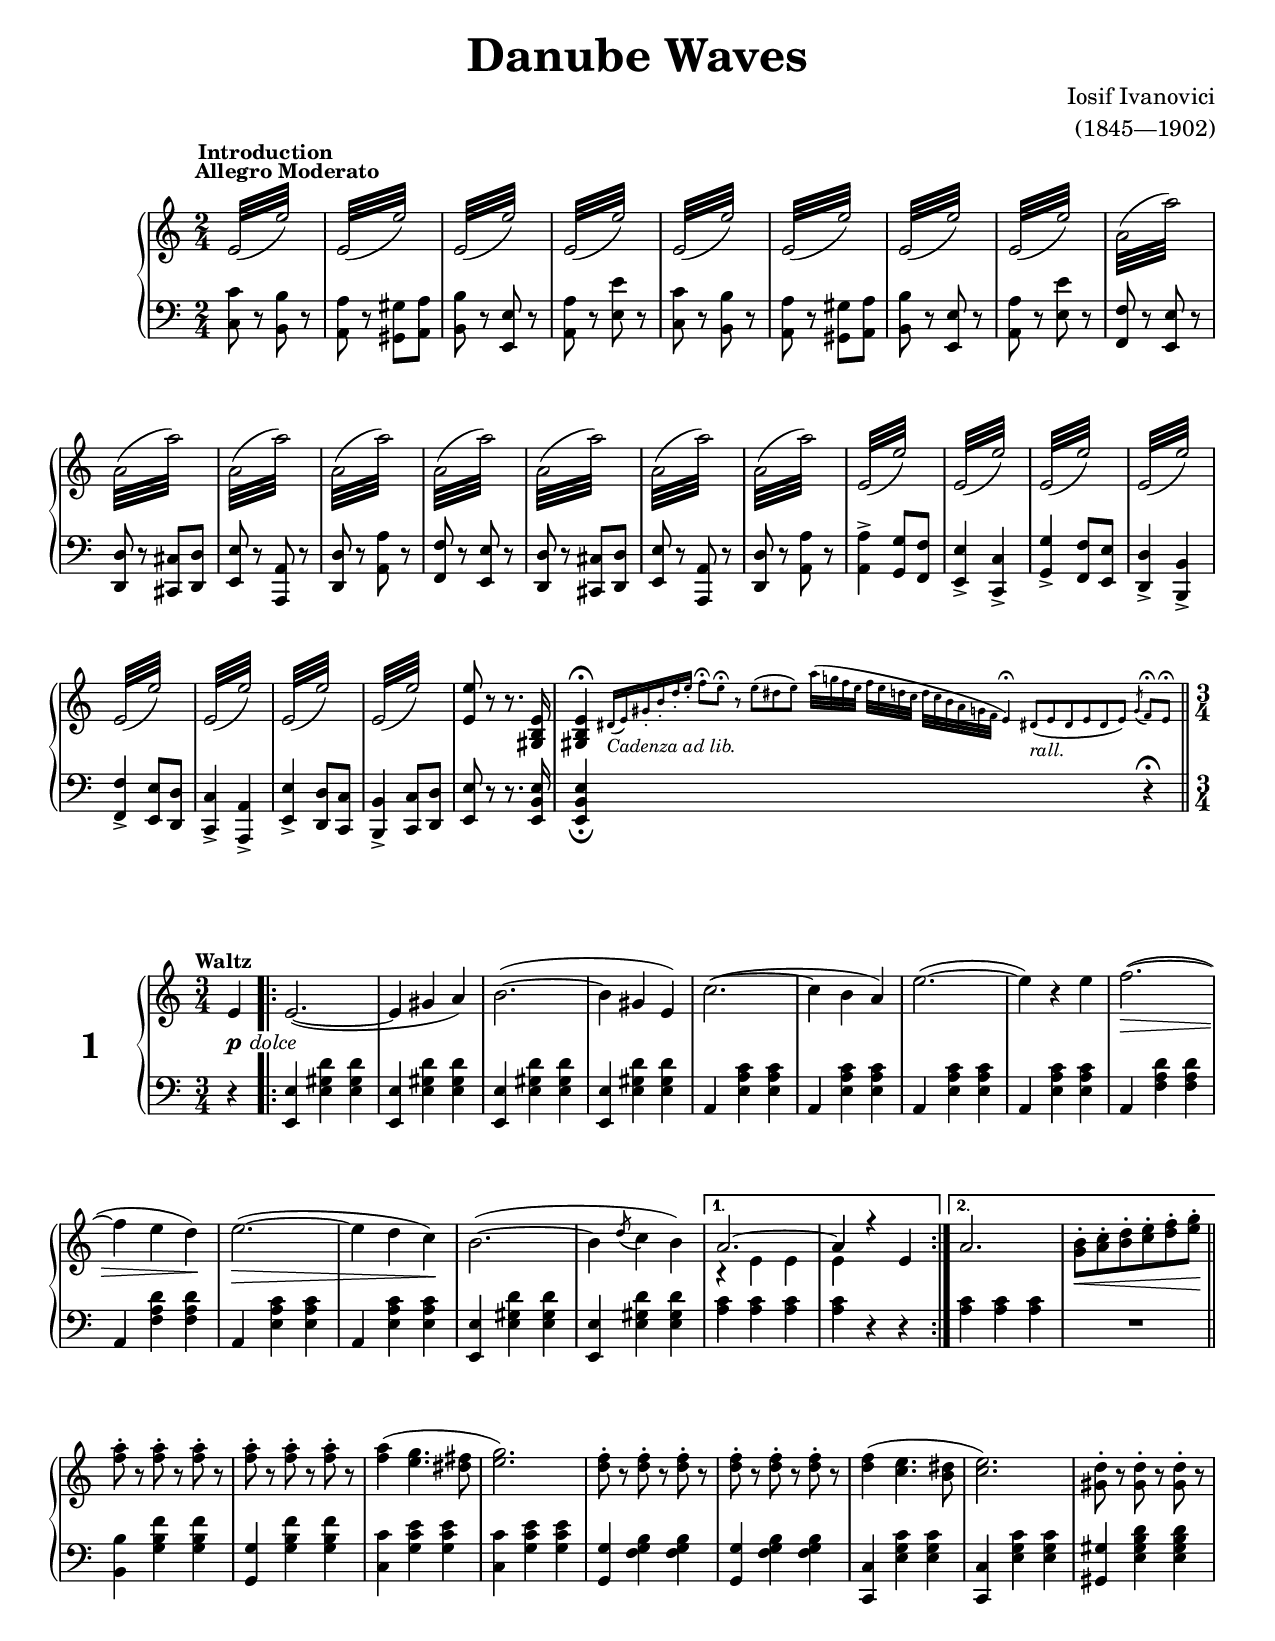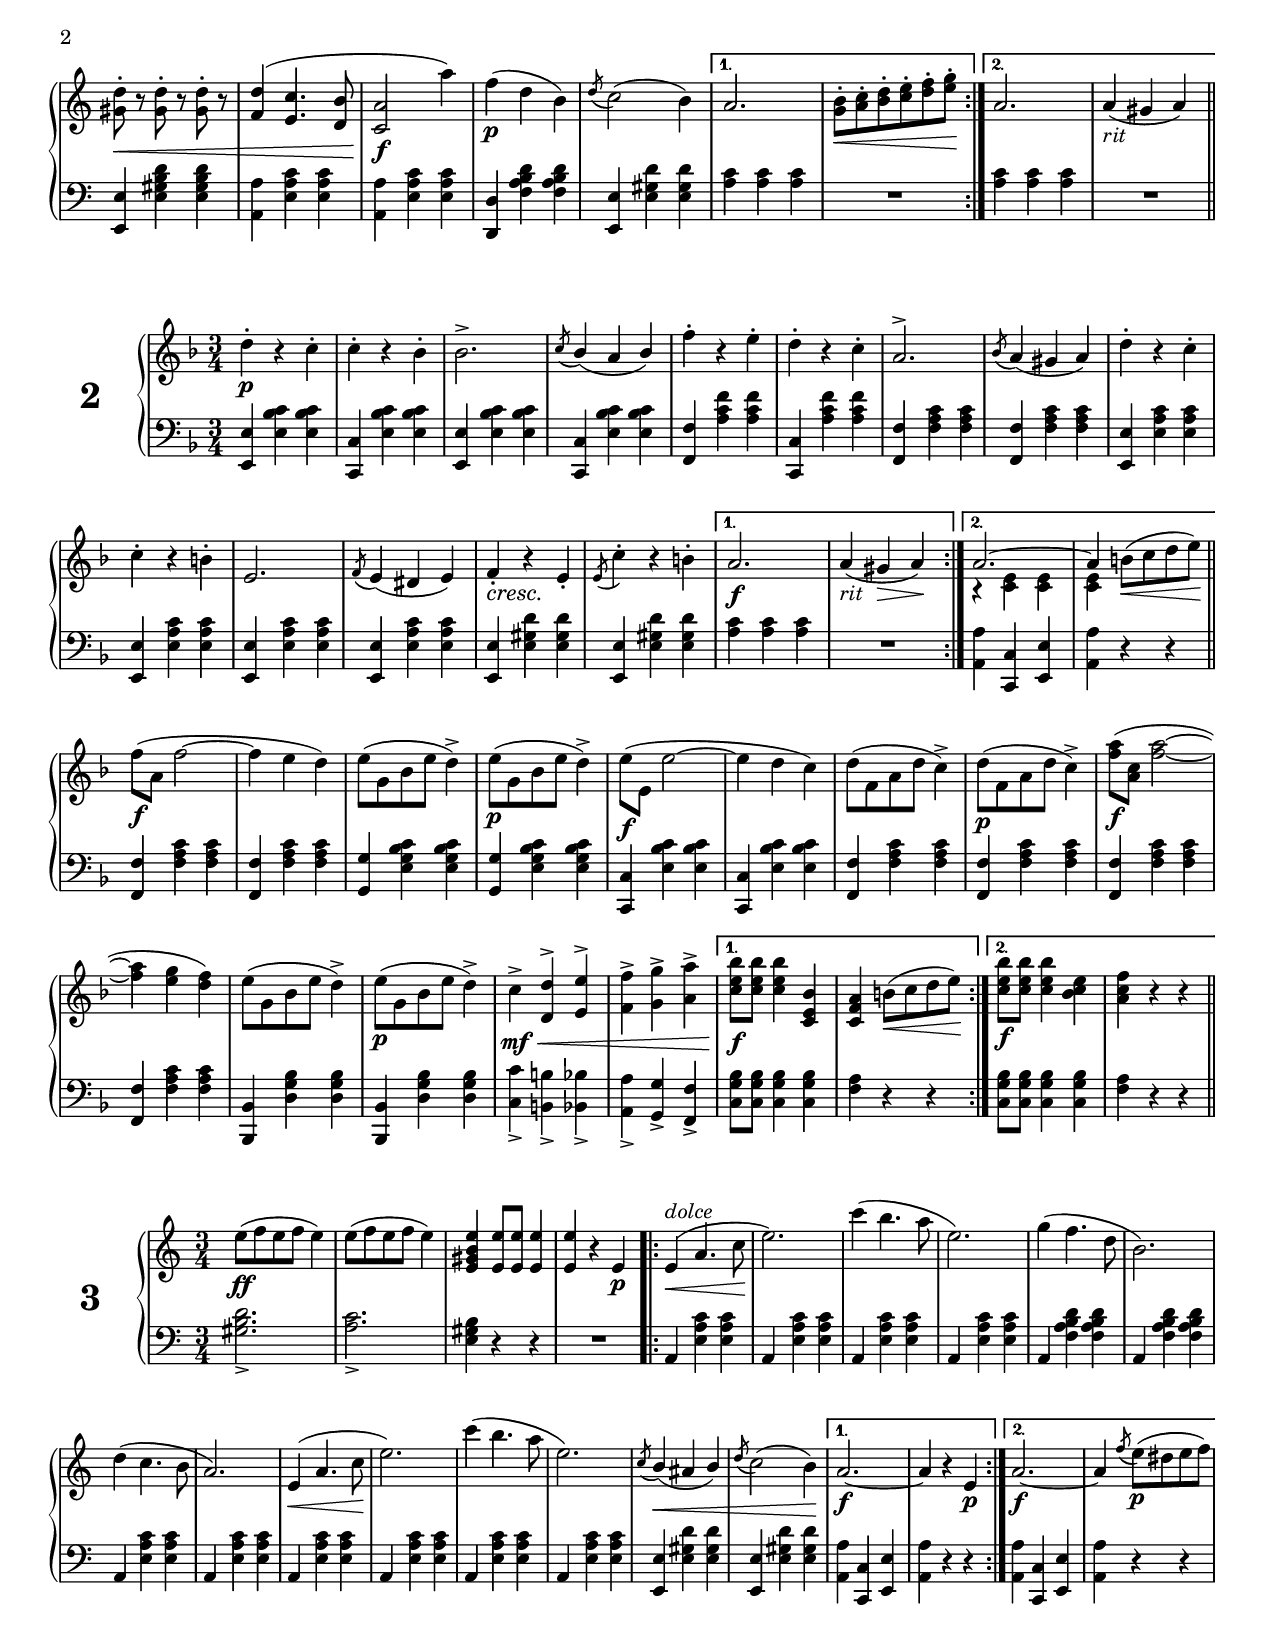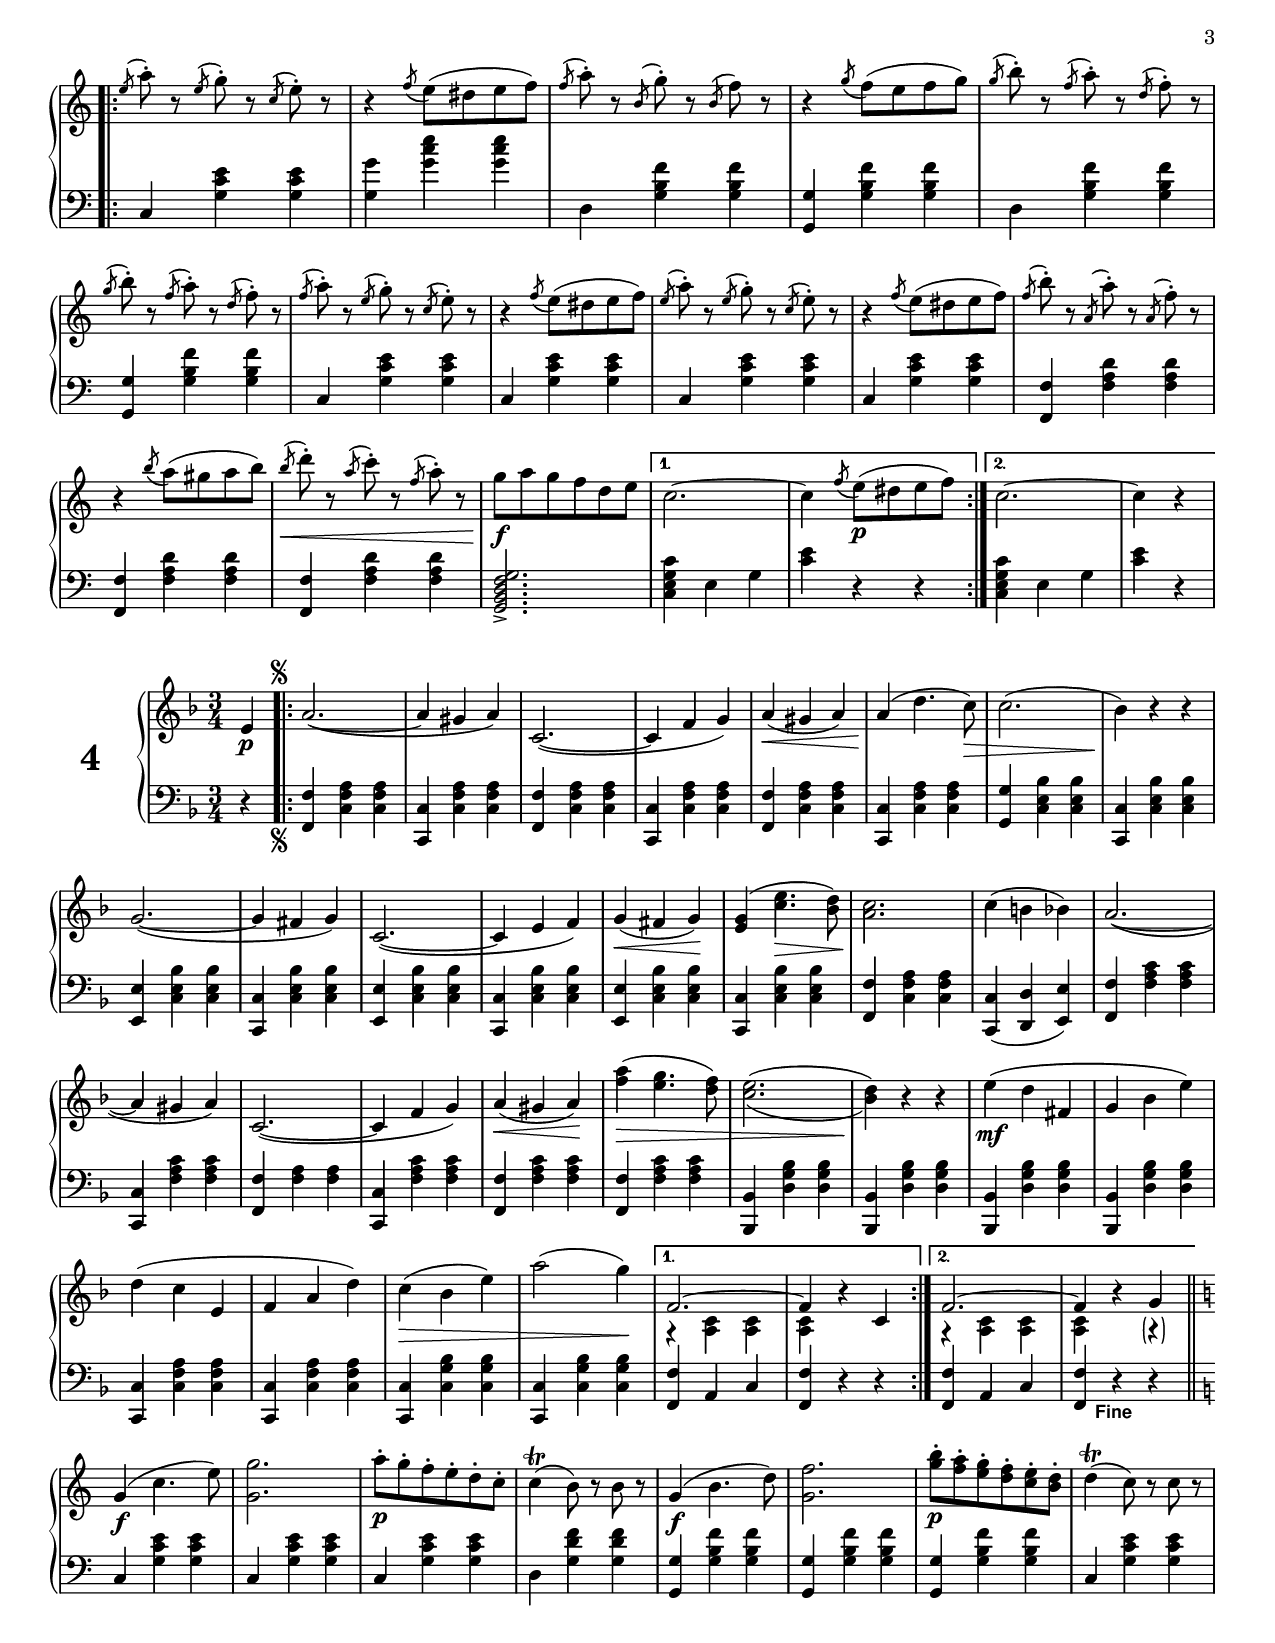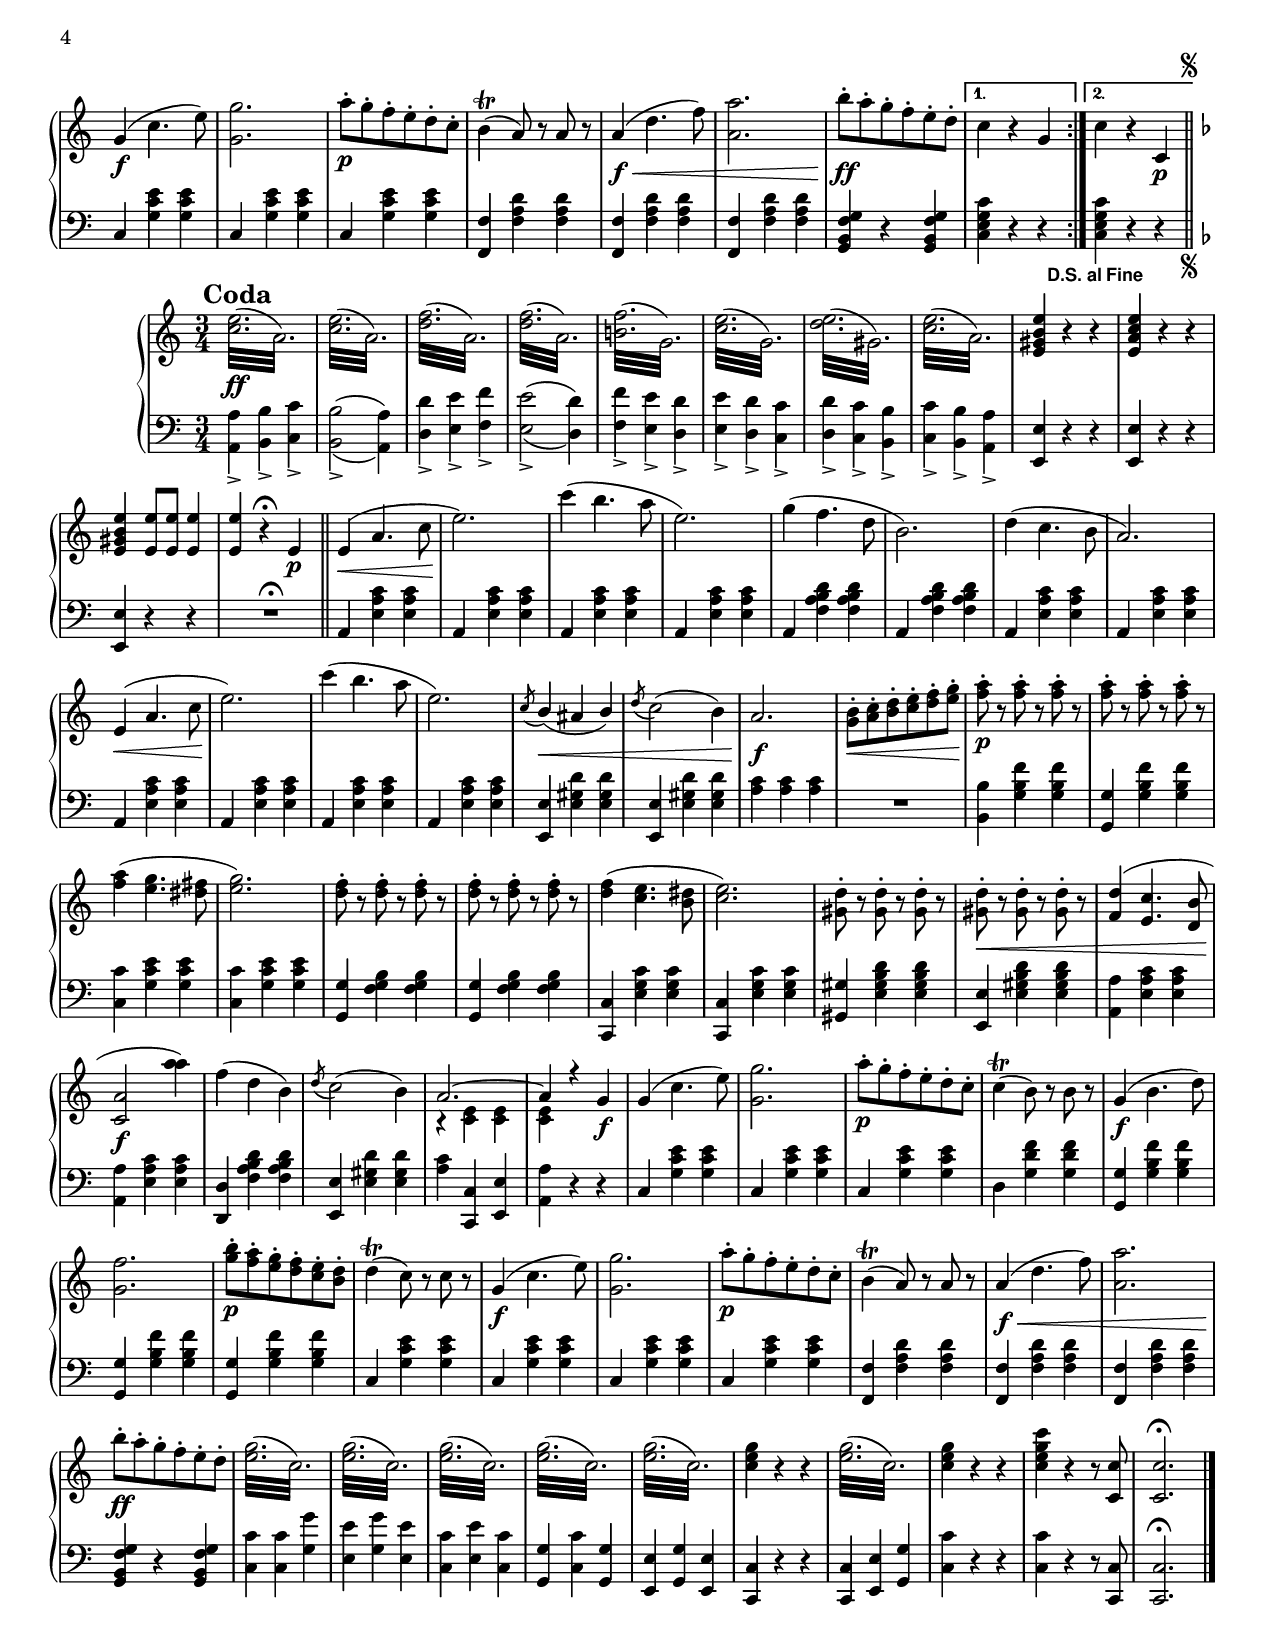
\version "2.22.0"
\include "articulate.ly"

\paper{
    #(set-paper-size "letter") 
    top-margin = 0.4\in
    bottom-margin = 0.4\in
    left-margin = 0.4\in
    right-margin = 0.4\in
    page-count = #4
    %system-system-spacing = #'((basic-distance . 0.1) (padding . 0))
    %ragged-last-bottom = ##f
    %ragged-bottom = ##f
}

%#(set-global-staff-size 18)
#(set-global-staff-size 17.82)
%#(set-global-staff-size 17)

PDolceEx = \markup {\whiteout \dynamic p \italic \whiteout \pad-markup #0.3 dolce}

% ==> ************* <== %
% ==>   VARIABLES   <== %
% ==> ************* <== %

% Intro, Right Hand

treme = \relative c' {
    \repeat tremolo 8 {e32( e'32)}
}

trema = \relative c'' {
    \repeat tremolo 8 {a32( a'32)}
}

% Score 1, Part 1, Left Hand

EDomSevMV = \relative c {
    <e e,>4 <e gis d'>4 <e gis d'>4
}

AMinSecInv = \relative c {
    a4 <e' a c>4 <e a c>4 
}

DMinOA = \relative c {
    a4 <f' a d>4 <f a d>4
}

AMinFinish = \relative c' {
    <c a>4 q4 q4
}

% Score 1, Part 2, Left Hand

GDomSevOB = \relative c' {
    <b b,>4 <g b f'>4 q4
}

GDomSevR = \relative c' {
    <g g,>4 <g b f'>4 q4
}

CIIndInv = \relative c' {
    <c c,>4 <e c g>4 q4
}

GDomSevIIIrdInv = \relative c' {
    <g g,>4 <f g b>4 q4
}

CFirstInv = \relative c {
    <c c,>4 <e g c>4 q4
}

EDomSevOGis = \relative c' {
    <gis gis,>4 <e gis b d>4 q4
}

EDomSev = \relative c {
    <e e,>4 <e gis b d>4 q4
}

AMinSecInvDub = \relative c' {
    <a a,>4 <e a c>4 q4
}

AMinSevDimVSecInvOD = \relative c {
    <d d,>4 <f a b d>4 q4
}

% Score 2, Part 1, Left Hand

CDomSevIstInvOEMV = \relative c {
    <e e,>4 <e bes' c>4 q4
}

CDomSevIstInvRMV = \relative c {
    <c c,>4 <e bes' c>4 q4
}

FIstInvR = \relative c {
    <f f,>4 <a c f>4 q4
}

FIstInvOC = \relative c {
    <c c,>4 <a' c f>4 q4
}

FRR = \relative c {
    <f f,>4 <f a c>4 q4
}

ASecInvOE = \relative c {
    <e e,>4 <e a c>4 q4
}

EDomSevMV = \relative c {
    <e e,>4 <e gis d'>4 <e gis d'>4
}

AMinFinishOctave = \relative c {
    <a a'>4 <c c,>4 <e e,>4 | <a a,>4 r4 r4
}

% Score 2, Part 2, Left Hand

FRR = \relative c {
    <f f,>4 <f a c>4 q4
}

CDomSevIstInvOG = \relative c' {
    <g g,>4 <e g bes c>4 q4
}

CDomSevIstInvRMV = \relative c {
    <c c,>4 <e bes' c>4 q4
}

GMinSecInvOBes = \relative c {
    <bes bes,>4 <d g bes>4 q4
}

% Score 3, Part 1, Left Hand

AMinSecInv = \relative c {
    a4 <e' a c>4 <e a c>4 
}

AMinSevDimVSecInvR = \relative c {
    a4 <f' a b d>4 q4
}

EDomSevMV = \relative c {
    <e e,>4 <e gis d'>4 <e gis d'>4
}

% Score 3, Part 2, Left hand

CSecInvSing = \relative c {
    c4 <e' c g>4 q4
}

CSecInvOGDub = \relative c'' {
    <g g,>4 <g c e>4 q4
}

GDomSevOD = \relative c {
    d4 <g b f'>4 q4
}

GDomSevR = \relative c' {
    <g g,>4 <g b f'>4 q4
}

DMinIstInvOF = \relative c {
    <f f,>4 <f a d>4 q4
}

% Score 4, Part 1, Left hand

FSecInvR = \relative c {
    <f f,>4 <a f c>4 q4
}

FSecInvOC = \relative c {
    <c c,>4 <c f a>4 q4
}

CDomSevROGMV = \relative c' {
    <g g,>4 <bes e, c>4 q4
}

CDomSevRRMV = \relative c {
    <c c,>4 <c e bes'>4 q4
}

CDomSevROEMV = \relative c {
    <e e,>4 <c e bes'>4 q4
}

FRR = \relative c {
    <f f,>4 <f a c>4 q4
}

FROC = \relative c {
    <c c,>4 <f a c>4 q4
}

FRRMV = \relative c {
    <f f,>4 <f a>4 q4
}

GMinSecInvOBes = \relative c {
    <bes bes,>4 <d g bes>4 q4
}

CDomSevRRMT = \relative c {
    <c c,>4 <c g' bes>4 q4
}

% Score 4, Part 2, Left hand

CSecInvSing = \relative c {
    c4 <e' c g>4 q4
}

GDomSevODMT = \relative c {
    d4 <g d' f>4 q4
}

GDomSevR = \relative c' {
    <g g,>4 <g b f'>4 q4
}

DMinIstInvOF = \relative c {
    <f f,>4 <f a d>4 q4
}

% ==> ********** <== %
% ==>   VOICES   <== %
% ==> ********** <== %

% Intro, Left Hand

sinintune = \relative c' {
    <c c,>8 r <b b,> r | <a a,>8 r <gis gis,> <a a,> |
    <b b,>8 r <e, e,> r | <a a,>8 r <e' e,> r |
}

sininteux = \relative c {
    <f f,>8 r <e e,> r | <d d,>8 r <cis cis,> <d d,> |
    <e e,>8 r <a, a,> r | <d d,>8 r <a' a,> r |
}

sinintois = \relative c' {
    <a  a,>4-> <g g,>8 <f f,> | <e e,>4-> <c c,>4-> |
    <g' g,>4-> <f f,>8 <e e,> | <d d,>4-> <b b,>4-> |
    <f' f,>4-> <e e,>8 <d d,> | <c c,>4-> <a a,>4-> |
    <e' e,>4-> <d d,>8 <c c,> | <b b,>4-> <c c,>8 <d d,> |
    <e e,>8 r8 r8. <e b e,>16 |
}

% Score 1, Part 1, Right Hand

dexuneone = \relative c' {
    e2.~( | e4 gis a) | b2.~( | b4 gis e) |
    c'2.~( | c4 b a) | e'2.~( | e4) r e |
    f2.~(\> | \break f4 e d)\! | e2.~(\> | e4 d c)\! |
    b2.~( | b4 \acciaccatura d8 c4 b) |
}

% Score 1, Part 2, Right Hand

dexunetwo = \relative c''' {
    <a f>8-. r q-. r q-. r | q8-. r q-. r q-. r |
    <a f>4( <g e>4. <fis dis>8 | <g e>2.) |
    <f d>8-. r q-. r q-. r | q8-. r q-. r q-. r |
    <f d>4( <e c>4. <dis b>8 | <e c>2.) |
    <d gis,>8-. r q-. r q-. r | \pageBreak
    q8-.\< r q-. r q-. r | <d f,>4( <c e,>4. <b d,>8 | 
    <a c,>2\f a'4) | f4(\p d b) | \acciaccatura d8 c2( b4) |
}

% Score 2, Part 1, Right Hand

dexdeuxone = \relative c'' {
    d4^.\p  r c^. | c4^. r bes^. | bes2.^> | \stemUp \acciaccatura c8 bes4( a bes) \stemNeutral |
    f'4^. r e^. | d4^. r c^. | a2.^> | \acciaccatura bes8 a4( gis a) |
    d4^.  r c^. | \break c4^. r b!^. | e,2. | \acciaccatura f8 e4( dis e) |
    \once \override DynamicTextSpanner.style = #'none 
    f4_.\cresc  r e_. | \acciaccatura e8 c'4^. r4 b!^.\! |
}

% Score 2, Part 2, Right Hand

dexdeuxtwo = \relative c'' {
    f8(\f a, f'2~ | f4 e d) | e8( g, bes e d4^>) | e8(\p g, bes e d4^>) |
    e8_[(\f e,] e'2~ | e4 d c) | d8(_[ f, a d] c4^>) | d8(\p_[ f, a d] c4^>) |
    <f a>8(\f <c a> <f a>2~ | \break <f a>4 <e g> <d f>) |  
    e8( g, bes e d4^>) | e8(\p g, bes e d4^>) |
    c4^>\mf\< <d d,>^> <e e,>^> | <f f,>4^> <g g,>^> <a a,>^> |
}

% Score 3, Part 1, Right Hand

dextroisone = \relative c' {
    \shape #'((0 . -1.5) (0 . -1) (0 . -1) (0 . -0.7)) Slur
    e4(\<^\markup{\italic "dolce"} a4. c8 | e2.)\! | c'4( b4. a8 | e2.) | 
    g4( f4. d8 | b2.) | \break d4( c4. b8 | a2.) | e4(\< a4. c8 | e2.)\! | c'4( b4. a8 | e2.) | 
    \stemUp \acciaccatura c8 b4(\< ais b) \stemNeutral | \acciaccatura d8 c2( b4)\! |
}

% Score 3, Part 2, Right Hand

dextroistwo = \relative c'' {
    \slashedGrace e8^( a^.) r \slashedGrace e8^( g^.) r \slashedGrace c,8^( e^.) r |
    r4 \acciaccatura f8 e( dis e f) |
    \slashedGrace f8^( a^.) r \slashedGrace b,8^( g'^.) r \slashedGrace b,8^( f') r |
    r4 \acciaccatura g8 f( e f g) |
    \slashedGrace g8^( b^.) r \slashedGrace f8^( a^.) r \slashedGrace d,8^( f^.) r | \break
    \slashedGrace g8^( b^.) r \slashedGrace f8^( a^.) r \slashedGrace d,8^( f^.) r |
    \slashedGrace f8^( a^.) r \slashedGrace e8^( g^.) r \slashedGrace c,8^( e^.) r |
    r4 \acciaccatura f8 e( dis e f) |
    \slashedGrace e8^( a^.) r \slashedGrace e8^( g^.) r \slashedGrace c,8^( e^.) r |
    r4 \acciaccatura f8 e( dis e f) |
    \slashedGrace f8^( b^.) r \slashedGrace a,8^( a'^.) r \slashedGrace a,8^( f'^.) r | \break
    r4 \acciaccatura b8 a( gis a b) |
    \slashedGrace b8\<^( d^.) r \slashedGrace a8^( c^.) r \slashedGrace f,8^( a^.) r |
    g8\f a g f d e |
}

% Score 4, Part 1, Right Hand

dexquatreone = \relative c'' {
    a2.~( | a4 gis a) | c,2.~( | c4 f g) | 
    a4(\< gis a) | a4(\! d4. c8\>) | c2.( | bes4\!) r r | \break
    g2.~( | g4 fis g) | c,2.~( | c4 e f) | 
    g4(\< fis g\!) | <g e>4( <c e>4.\> <bes d>8) | <a c>2.\! | c4( b! bes) |
    a2.~( | \break a4 gis a) | c,2.~( | c4 f g) | 
    a4(\< gis a\!) | <a' f>4(\> <g e>4. <f d>8) | 
    \set doubleSlurs = ##t
    <e c>2.( | <d bes>4)\! r4 r4 |
    \set doubleSlurs = ##f
    e4(\mf d fis, | g4 bes e) | \break d4( c e, | f a d) |
    c4(\> bes e) | a2( g4)\! |
}

% Score 4, Part 2, Right Hand

dexquatretwo = \relative c'' {
    g4(\f c4. e8) | <g g,>2. | a8^.\p g^. f^. e^. d^. c^. | c4(\trill b8) r8 b8 r8 |
    g4(\f b4. d8) | <f g,>2. | <b g>8^.\p <a f>^. <g e>^. <f d>^. <e c>^. <d b>^. | 
    d4(\trill c8) r c r | \pageBreak g4(\f c4. e8) | <g g,>2. | a8^.\p g^. f^. e^. d^. c^. | 
    b4(\trill a8) r a r | a4(\f\< d4. f8) | <a a,>2. | b8^.\ff a^. g^. f^. e^. d^. |
}

% Bottom Rehearsal Marks

dynamequatre = {
    s4
    \once \override Score.RehearsalMark.font-size = #-1
    \mark \markup { \musicglyph #"scripts.segno" }
    \repeat unfold 51 {s2.}
    \once \override Score.RehearsalMark.font-size = #-1
    \mark \markup { \musicglyph #"scripts.segno" }
}

% ==> ******************* <== %
% ==>   SUB COMBINATION   <== %
% ==> ******************* <== %

dexintro = \relative c' {
    \clef treble
    \key a \minor
    \time 2/4
    \tempo "Allegro Moderato"

    \override Beam.beam-thickness = #0.6
    \override Beam.length-fraction = #1.1
    \mark \markup {\bold \fontsize #-2 "   Introduction"}
    \repeat tremolo 8 {e32 ( e'32)}
    \treme \treme \treme \treme \treme \treme \treme
    \trema \break \trema \trema \trema \trema \trema \trema \trema
    \treme \treme \treme \treme \break \treme \treme \treme \treme
    <e, e'>8 r8 r8. <e b gis>16 
    \cadenzaOn
    <e b gis>4\fermata
    \magnifyMusic 0.63 {
        \override Score.SpacingSpanner.spacing-increment = #(* 1.2 0.63)
        dis16_\markup {\italic \fontsize #3 "Cadenza ad lib."}([ e) gis-. b-. d-. e-.]
        f8\fermata[ e\fermata] r e([ dis e)] a32([ g! f e] f[ e d! c]
        d_[ c b a g! f] e4\fermata) dis!8([_\markup{\italic \fontsize #3 "rall."} 
        e dis e dis e)] \acciaccatura g8 f8\fermata[ e\fermata]
    }
    \cadenzaOff

    \bar "||" \time 3/4
}

sinintro = \relative c' {
    \clef bass
    \key c \major
    \time 2/4

    \override Beam.beam-thickness = #0.6
    \override Beam.length-fraction = #1.1

    \sinintune \sinintune
    \sininteux \sininteux
    \sinintois
    \cadenzaOn
    <e, b e,>4_\fermata
    s1 s1 s2 s16
    r4\fermata
    \cadenzaOff

    \bar "||" \time 3/4
}

dexune = \relative c' {
    \clef treble
    \key a \minor
    \time 3/4
    \tempo "Waltz"

    \override Beam.beam-thickness = #0.6
    \override Beam.length-fraction = #1.1

    \partial 4 e4_\PDolceEx |
    \repeat volta 2 {
        \dexuneone
    }
    \alternative {
        \relative c'' {
            <<
            {a2.~ | a4 r e}
            \\
            {r4 e e | e s2}
            >>
        }
        \relative c'' {
            a2. | <b g>8^.\< <c a>^. <d b>^. <e c>^. <f d>^. <g e>^.\! \bar "||" \break
        }
    }
    \repeat volta 2 {
        \dexunetwo
    }
    \alternative {
        \relative c'' {
            a2. | <b g>8^.\< <c a>^. <d b>^. <e c>^. <f d>^. <g e>^.\!
        }
        \relative c''{
            a2. | a4(_\markup {\italic "rit"} gis a) \bar "||"
        }
    }
}

sinune = \relative c' {
    \clef bass
    \key a \minor
    \time 3/4

    \override Beam.beam-thickness = #0.6
    \override Beam.length-fraction = #1.1

    \partial 4 r4 |
    \repeat volta 2 {
        \repeat unfold 4 {\EDomSevMV | }
        \repeat unfold 4 {\AMinSecInv | }
        \DMinOA | \DMinOA | \AMinSecInv 
        \AMinSecInv | \EDomSevMV | \EDomSevMV
    }
    \alternative {
        {\AMinFinish | <c a>4 r4 r4}
        {\AMinFinish | R1*3/4 }
    }
    \repeat volta 2 {
        \GDomSevOB | \GDomSevR | \CIIndInv | \CIIndInv |
        \GDomSevIIIrdInv | \GDomSevIIIrdInv |
        \CFirstInv | \CFirstInv | \EDomSevOGis | \EDomSev |
        \AMinSecInvDub | \AMinSecInvDub |
        \AMinSevDimVSecInvOD | \EDomSevMV
    }
    \alternative {
        {\AMinFinish | R1*3/4 }
        {\AMinFinish | R1*3/4 }
    }
}

dexdeux = {
    \clef treble
    \key f \major
    \time 3/4

    \override Beam.beam-thickness = #0.6
    \override Beam.length-fraction = #1.1

    \repeat volta 2 {\dexdeuxone}
    \alternative {
        \relative c''{
            a2.\f | a4(_\markup {\italic "rit"} gis\> a\!)
        }
        {
            <<
                \new Voice \relative c'' { \voiceOne a2.~ | a4 b!8_[(\< c d e])\!}
                \new Voice \relative c' { \voiceTwo r4 <e c> <e c> | <e c> s2 \bar "||" \break}
            >>
        }
    }
    \repeat volta 2 {\dexdeuxtwo}
    \alternative {
        \relative c'''{
            <bes e, c>8\f q8 q4 <bes, e, c>4 | <a f c> b!8_[(\< c d e])\!
        }
        \relative c'''{
            <bes e, c>8\f q8 q4 <bes, c e>4 | <a c f>4 r r | \break \bar "||"
        }
    }
}

sindeux = {
    \clef bass
    \key f \major
    \time 3/4

    \override Beam.beam-thickness = #0.6
    \override Beam.length-fraction = #1.1

    \repeat volta 2 {
        \CDomSevIstInvOEMV \CDomSevIstInvRMV
        \CDomSevIstInvOEMV \CDomSevIstInvRMV
        \FIstInvR \FIstInvOC \FRR \FRR 
        \ASecInvOE \ASecInvOE \ASecInvOE \ASecInvOE
        \EDomSevMV \EDomSevMV
    }
    \alternative {
        {\AMinFinish | R1*3/4 }
        {\AMinFinishOctave}
    }
    \repeat volta 2 {
        \FRR \FRR \CDomSevIstInvOG \CDomSevIstInvOG 
        \CDomSevIstInvRMV \CDomSevIstInvRMV \FRR \FRR 
        \FRR \FRR \GMinSecInvOBes \GMinSecInvOBes 
        <c' c>4_> <b! b,!>_> <bes! bes,!>_> |
        <a a,>4_> <g g,>_> <f f,>_> |
    }
    \alternative {
        \relative c' {
            <bes g c,>8 q8 q4 q4 | <a f>4 r r |
        }
        \relative c' {
            <bes g c,>8 q8 q4 q4 | <a f>4 r r |
        }
    }
}

dextrois = {
    \clef treble
    \key a \minor
    \time 3/4

    \override Beam.beam-thickness = #0.6
    \override Beam.length-fraction = #1.1

    e''8(\ff f'' e'' f'' e''4) | e''8( f'' e'' f'' e''4) |
    <e' gis' b' e''>4 <e' e''>8 q q4 | q4 r4 e'\p |
    \repeat volta 2 { \dextroisone }
    \alternative {
        {a'2.~ \f | a'4 r e'\p}
        {a'2.~ \f | a'4 \acciaccatura f''8 e''8(\p dis'' e'' f'')}
    } \pageBreak
    \repeat volta 2 { \dextroistwo }
    \alternative {
        {c''2.~ | c''4 \acciaccatura f''8 e''8(\p dis'' e'' f'')}
        {c''2.~ | \partial 2 c''4 r4}
    }
}

sintrois = {
    \clef bass
    \key a \minor
    \time 3/4

    \override Beam.beam-thickness = #0.6
    \override Beam.length-fraction = #1.1

    <gis b d'>2._> | <a c'>2._> | <e gis b>4 r4 r4 | R1*3/4 |
    \repeat volta 2 {
        \repeat unfold 4 {\AMinSecInv} \AMinSevDimVSecInvR \AMinSevDimVSecInvR
        \repeat unfold 6 {\AMinSecInv} \EDomSevMV \EDomSevMV
    }
    \alternative {
        {\AMinFinishOctave}
        {\AMinFinishOctave}
    }
    \repeat volta 2 {
        \grace s8 \CSecInvSing \CSecInvOGDub
        \GDomSevOD \GDomSevR \GDomSevOD \GDomSevR 
        \repeat unfold 4 {\CSecInvSing} 
        \repeat unfold 3 {\DMinIstInvOF}
        <g, b, d f g>2._> |
    }
    \alternative {
        {<c e g c'>4 e g | <c' e'>4 r r}
        {<c e g c'>4 e g | \partial 2 <c' e'>4 r}
    }
}

dexquatre = {
    \clef treble
    \key f \major
    \time 3/4

    \override Beam.beam-thickness = #0.6
    \override Beam.length-fraction = #1.1

    \partial 4 e'4\p
    \repeat volta 2 {\dexquatreone}
    \alternative {
        {
            <<
                \new Voice {\voiceOne f'2.~ | f'4}
                \new Voice {\voiceTwo r4 <a c'> <a c'> | <a c'>4}
            >>
            r4 c'
        }
        {
            <<
                \new Voice {\voiceOne f'2.~ | f'4}
                \new Voice {\voiceTwo r4 <a c'> <a c'> | <a c'>4}
            >>
            r4 g'_\markup{\parenthesize{\musicglyph "rests.2"}} \bar "||"
            \key c \major \break
        }
    }
    \repeat volta 2 {\dexquatretwo}
    \alternative {
        {c''4 r g'}
        {c''4 r c'\p \bar "||" \key f \major \break}
    }
}

sinquatre = {
    \clef bass
    \key f \major
    \time 3/4

    \override Beam.beam-thickness = #0.6
    \override Beam.length-fraction = #1.1

    \partial 4 r4
    \repeat volta 2 {
        \repeat unfold 3 {\FSecInvR \FSecInvOC} \CDomSevROGMV \CDomSevRRMV
        \repeat unfold 3 {\CDomSevROEMV \CDomSevRRMV} \FSecInvR <c c,>4( <d d,>4 <e e,>4)
        \FRR \FROC \FRRMV \FROC \FRR \FRR \repeat unfold 4 {\GMinSecInvOBes}
        \FSecInvOC \FSecInvOC \CDomSevRRMT \CDomSevRRMT
    }
    \alternative {
        {<f f,>4 a, c | <f f,> r4 r4}
        {
            <f f,>4 a, c | <f f,> r4
            -\tweak self-alignment-X #0
            _\markup{ \sans \bold \fontsize #-1 "Fine" }
            r4 \bar "||" \key c \major
        }
    }
    \repeat volta 2 {
        \repeat unfold 3 {\CSecInvSing} \GDomSevODMT \repeat unfold 3 {\GDomSevR}
        \repeat unfold 4 {\CSecInvSing} \repeat unfold 3 {\DMinIstInvOF}
        <g, b, f g>4 r <g, b, f g> |
    }
    \alternative {
        {<c e g c'>4 r4 r4}
        {
            <c e g c'>4 
            -\tweak self-alignment-X #0
            _\markup{ \sans \bold \fontsize #-1 "D.S. al Fine" }
            r4 r4 \bar "||" \key f \major \break
        }
    }
}

dexcoda = {
    \clef treble
    \key c \major
    \time 3/4

    \override Beam.beam-thickness = #0.6
    \override Beam.length-fraction = #1.1

    \relative c'' {
        \mark \markup {\bold \fontsize #0 "   Coda"}
        \repeat tremolo 12 {<c e>32(\ff a32)} | 
        \repeat tremolo 12 {<c e>32( a32)} |
        \repeat tremolo 12 {<d f>32( a32)} | \repeat tremolo 12 {<d f>32( a32)} |
        \repeat tremolo 12 {<b! f'>32( g32)} | \repeat tremolo 12 {<c e>32( g32)} |
        \repeat tremolo 12 {<e' d>32( gis,32)} | \repeat tremolo 12 {<c e>32( a32)} |
        <e gis b e>4 r4 r4 | <e a c e>4 r4 r4 | \break <e gis b e>4 <e e'>8 <e e'>8 <e e'>4 |
        <e e'>4 r4\fermata e4\p | \bar "||"
    }

    \relative c' {
        \shape #'((0 . -1.5) (0 . -1) (0 . -1) (0 . -0.7)) Slur
        e4(\< a4. c8 | e2.)\! | c'4( b4. a8 | e2.) | g4( f4. d8 | b2.) | d4( c4. b8 | a2.) | \break 
        e4(\< a4. c8 | e2.)\! | c'4( b4. a8 | e2.) | 
        \stemUp \acciaccatura c8 b4(\< ais b) \stemNeutral | \acciaccatura d8 c2( b4) |
        a2.\f | <b g>8^.\< <c a>^. <d b>^. <e c>^. <f d>^. <g e>^.\!
    }

    \relative c''' {
        <a f>8-.\p r q-. r q-. r | q8-. r q-. r q-. r | \break
        <a f>4( <g e>4. <fis dis>8 | <g e>2.) |
        <f d>8-. r q-. r q-. r | q8-. r q-. r q-. r |
        <f d>4( <e c>4. <dis b>8 | <e c>2.) |
        <d gis,>8-. r q-. r q-. r |
        q8-.\< r q-. r q-. r | <d f,>4( <c e,>4. <b d,>8 | \break
        <a c,>2\f <a' a>4) | f4( d b) | \acciaccatura d8 c2( b4) |
        <<
        \new Voice = "Unus" { \voiceOne a2.~ | a4 r g\f}
        \new Voice = "Secundus "{ \voiceTwo r4 <e c> <e c> | <e c> s2}
        >>
    }

    \relative c'' {
        g4( c4. e8) | <g g,>2. | a8^.\p g^. f^. e^. d^. c^. | c4(\trill b8) r8 b8 r8 |
        g4(\f b4. d8) | \break <f g,>2. | <b g>8^.\p <a f>^. <g e>^. <f d>^. <e c>^. <d b>^. | 
        d4(\trill c8) r c r | g4(\f c4. e8) | <g g,>2. | a8^.\p g^. f^. e^. d^. c^. | 
        b4(\trill a8) r a r | a4(\f\< d4. f8) | <a a,>2. | \break b8^.\ff a^. g^. f^. e^. d^. |
    }

    \relative c'' {
        \repeat tremolo 12 {<e g>32( <c>32)} | \repeat tremolo 12 {<e g>32( <c>32)} |
        \repeat tremolo 12 {<e g>32( <c>32)} | \repeat tremolo 12 {<e g>32( <c>32)} |
        \repeat tremolo 12 {<e g>32( <c>32)} | <c e g>4 r4 r4
        \repeat tremolo 12 {<e g>32( <c>32)} | <c e g>4 r4 r4
        <c e g c>4 r4 r8 <c c,>8 | <c c,>2.\fermata \bar "|."
    }
}

sincoda = {
    \clef bass
    \key c \major
    \time 3/4

    \override Beam.beam-thickness = #0.6
    \override Beam.length-fraction = #1.1

    \set doubleSlurs = ##t
    <a, a>4_> <b b,>_> <c c'>_> | <b b,>2_>( <a a,>4) | 
    <d d'>4_> <e e'>_> <f f'>_> | <e e'>2_>( <d d'>4) |
    <f f'>4_> <e e'>_> <d d'>_> | <e e'>4_> <d d'>_> <c c'>_> |
    <d d'>4_> <c c'>_> <b b,>_> | <c c'>4_> <b b,>_> <a a,>_> |
    <e e,>4 r4 r4 | <e e,>4 r4 r4 | <e e,>4 r4 r4 | R1*3/4 \fermata | \bar "||"
    \set doubleSlurs = ##f

    \repeat unfold 4 {\AMinSecInv} \AMinSevDimVSecInvR \AMinSevDimVSecInvR
    \repeat unfold 6 {\AMinSecInv} \EDomSevMV \EDomSevMV \AMinFinish R1*3/4

    \GDomSevOB | \GDomSevR | \CIIndInv | \CIIndInv |
    \GDomSevIIIrdInv | \GDomSevIIIrdInv |
    \CFirstInv | \CFirstInv | \EDomSevOGis | \EDomSev |
    \AMinSecInvDub | \AMinSecInvDub |
    \AMinSevDimVSecInvOD | \EDomSevMV

    \relative c' {
        <a c>4 <c, c,>4 <e e,>4 | <a a,>4 r4 r4
    }

    \repeat unfold 3 {\CSecInvSing} \GDomSevODMT \repeat unfold 3 {\GDomSevR}
    \repeat unfold 4 {\CSecInvSing} \repeat unfold 3 {\DMinIstInvOF}
    <g, b, f g>4 r <g, b, f g> |

    <c c'>4 <c c'> <g g'> | <e e'>4 <g g'> <e e'> |
    <c c'>4 <e e'> <c c'> | <g g,>4 <c c'> <g g,> |
    <e e,>4 <g g,> <e e,> | <c c,>4 r4 r4 |
    <c c,>4 <e e,> <g g,> | <c c'>4 r4 r4 |
    <c c'>4 r4 r8 <c c,>8 | <c c,>2.\fermata
}

% ==> *************** <== %
% ==>   COMBINATION   <== %
% ==> *************** <== %

\book{
    \paper{
        #(set-paper-size "letter")
    }
    \header {
        title = \markup { \fontsize #3 "Danube Waves"}
        composer = \markup { \fontsize #1 "Iosif Ivanovici"}
        arranger = \markup { \fontsize #1 "(1845—1902)"}
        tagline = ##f
    }
    \score{
        \layout{
            \context {
                \Score
                \remove "Bar_number_engraver"
            }
        }
        \new PianoStaff %\with {
            %instrumentName = \markup{
                %\bold \fontsize #4 "Intro"
            %}
        %}
        <<
            \new Staff = "dexterint" \dexintro
            \new Staff = "sinisterint" \sinintro
        >>
    }
    \score{
        \layout{
            \context {
                \Score
                \remove "Bar_number_engraver"
            }
        }
        \new PianoStaff \with {
            instrumentName = \markup{
                \bold \fontsize #5 "1"
            }
        } <<
            \new Staff = "dexterune" \dexune
            \new Staff = "sinisterune" \sinune
        >>
    }
    \score{
        \layout{
            \context {
                \Score
                \remove "Bar_number_engraver"
            }
        }
        \new PianoStaff \with {
            instrumentName = \markup{
                \bold \fontsize #5 "2"
            }
        } <<
            \new Staff = "dexterdeux" \dexdeux
            \new Staff = "sinisterdeux" \sindeux
        >>
    }
    \score{
        \layout{
            \context {
                \Score
                \remove "Bar_number_engraver"
            }
        }
        \new PianoStaff \with {
            instrumentName = \markup{
                \bold \fontsize #5 "3"
            }
        } <<
            \new Staff = "dextertrois" \dextrois
            \new Staff = "sinistertrois" \sintrois
        >>
    }
    \score{
        \layout{
            \context{
                \Score
                    \remove "Bar_number_engraver"
            }
            \context{
                \Dynamics
                    \consists "Mark_engraver"
            }
        }
        \new PianoStaff \with {
            instrumentName = \markup{
                \bold \fontsize #5 "4"
            }
        } <<
            \new Staff = "dexterquatre" \dexquatre
            \new Staff = "sinisterquatre" \sinquatre
            \new Dynamics \dynamequatre
        >>
    }
    \score{
        \layout{
            \context{
                \Score 
                \remove "Bar_number_engraver"
            }
        }
        \new PianoStaff %\with {
            %instrumentName = \markup {
                %\bold \fontsize #4 "Coda"
            %}
        %} 
        <<
            \new Staff = "dextercoda" \dexcoda
            \new Staff = "sinistercoda" \sincoda
        >>
    }
}

%{
\book{
    \score{
        \new PianoStaff <<
             \new Staff = "rightmuse" {
                \articulate{
                    \dexintro
                } 
                \unfoldRepeats{
                    \dexune \dexdeux \dextrois \dexquatre
                }
                \articulate{
                    \dexcoda
                }
            }
            \new Staff = "leftmues" {
                \articulate{
                    \sinintro
                } 
                \unfoldRepeats{
                    \sinune \sindeux \sintrois \sinquatre
                }
                \articulate {
                    \sincoda
                }
            }
        >>
        \midi{}
        \layout{}
    }
    \paper{}
}
%}